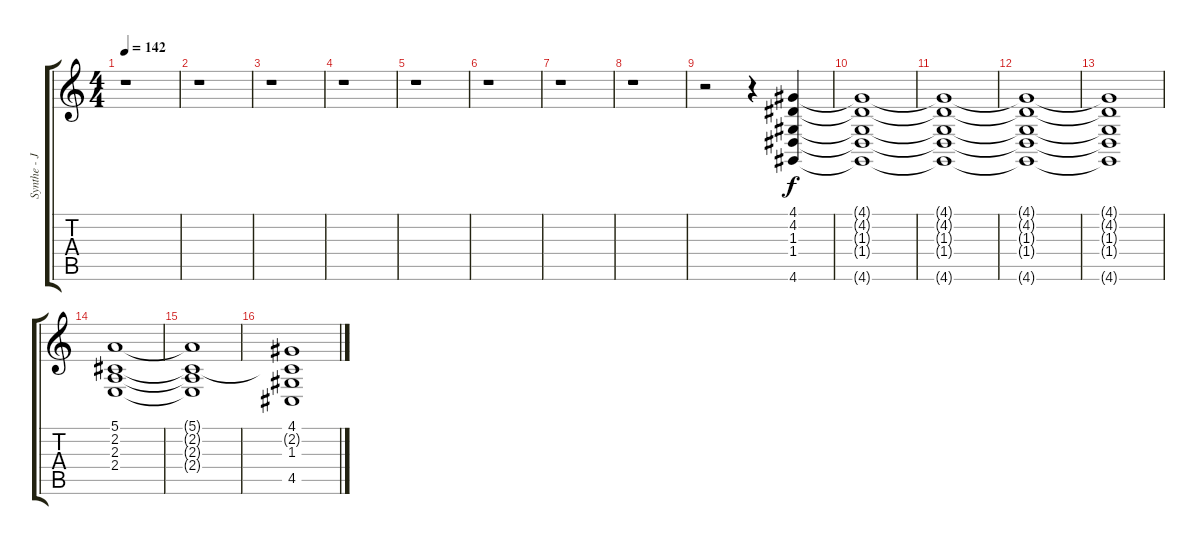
\track ("Synthe - Johnny Greenwood" "Synthe - J") {instrument fx7echoes}
\staff {score tabs}
\tuning (E4 B3 G3 D3 A2 E2) {hide}
\ts (4 4)
\tempo 142
\clef g2
\ks c
r.1{dy f} |
r.1 |
r.1 |
r.1 |
r.1 |
r.1 |
r.1 |
r.1 |
r.2 r.4 (4.1 4.2 1.3 1.4 4.6).4 |
(4.1{t} 4.2{t} 1.3{t} 1.4{t} 4.6{t}).1 |
(4.1{t} 4.2{t} 1.3{t} 1.4{t} 4.6{t}).1 |
(4.1{t} 4.2{t} 1.3{t} 1.4{t} 4.6{t}).1 |
(4.1{t} 4.2{t} 1.3{t} 1.4{t} 4.6{t}).1 |
(5.1 2.2 2.3 2.4).1 |
(5.1{t} 2.2{t} 2.3{t} 2.4{t}).1 |
(4.1 2.2{t} 1.3 4.5).1
